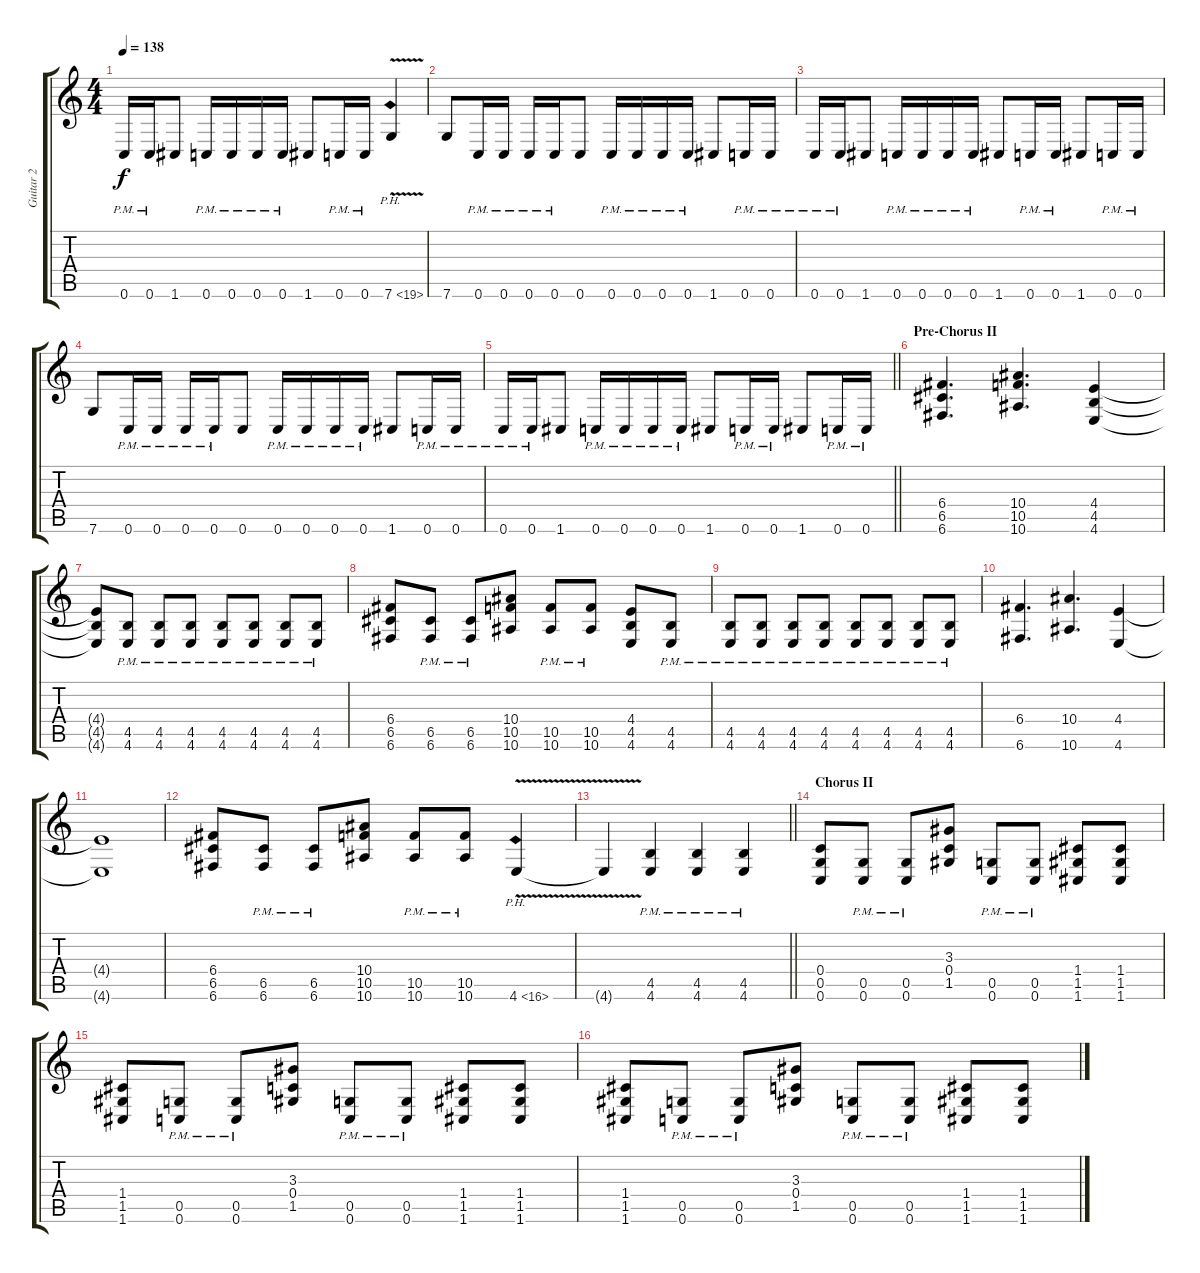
\track ("Guitar 2" "Guitar 2") {instrument overdrivenguitar}
\staff {score tabs}
\tuning (D4 A3 F3 C3 G2 C2) {hide}
\ts (4 4)
\tempo 138
\clef g2
\ks c
0.6{pm}.16{dy f} 0.6{pm}.16 1.6.8 0.6{pm}.16 0.6{pm}.16 0.6{pm}.16 0.6{pm}.16 1.6.8 0.6{pm}.16 0.6{pm}.16 7.6{ph 12 v}.4{instrument guitarharmonics} |
7.6.8{instrument overdrivenguitar} 0.6{pm}.16 0.6{pm}.16 0.6{pm}.16 0.6{pm}.16 0.6.8 0.6{pm}.16 0.6{pm}.16 0.6{pm}.16 0.6{pm}.16 1.6.8 0.6{pm}.16 0.6{pm}.16 |
0.6{pm}.16 0.6{pm}.16 1.6.8 0.6{pm}.16 0.6{pm}.16 0.6{pm}.16 0.6{pm}.16 1.6.8 0.6{pm}.16 0.6{pm}.16 1.6.8 0.6{pm}.16 0.6{pm}.16 |
7.6.8 0.6{pm}.16 0.6{pm}.16 0.6{pm}.16 0.6{pm}.16 0.6.8 0.6{pm}.16 0.6{pm}.16 0.6{pm}.16 0.6{pm}.16 1.6.8 0.6{pm}.16 0.6{pm}.16 |
\barLineRight lightlight
0.6{pm}.16 0.6{pm}.16 1.6.8 0.6{pm}.16 0.6{pm}.16 0.6{pm}.16 0.6{pm}.16 1.6.8 0.6{pm}.16 0.6{pm}.16 1.6.8 0.6{pm}.16 0.6{pm}.16 |
\section ("" "Pre-Chorus II")
(6.4 6.5 6.6).4{d} (10.4 10.5 10.6).4{d} (4.4 4.5 4.6).4 |
(4.4{t} 4.5{t} 4.6{t}).8 (4.5{pm} 4.6{pm}).8 (4.5{pm} 4.6{pm}).8 (4.5{pm} 4.6{pm}).8 (4.5{pm} 4.6{pm}).8 (4.5{pm} 4.6{pm}).8 (4.5{pm} 4.6{pm}).8 (4.5{pm} 4.6{pm}).8 |
(6.4 6.5 6.6).8 (6.5{pm} 6.6{pm}).8 (6.5{pm} 6.6{pm}).8 (10.4 10.5 10.6).8 (10.5{pm} 10.6{pm}).8 (10.5{pm} 10.6{pm}).8 (4.4 4.5 4.6).8 (4.5{pm} 4.6{pm}).8 |
(4.5{pm} 4.6{pm}).8 (4.5{pm} 4.6{pm}).8 (4.5{pm} 4.6{pm}).8 (4.5{pm} 4.6{pm}).8 (4.5{pm} 4.6{pm}).8 (4.5{pm} 4.6{pm}).8 (4.5{pm} 4.6{pm}).8 (4.5{pm} 4.6{pm}).8 |
(6.4 6.6).4{d} (10.4 10.6).4{d} (4.4 4.6).4 |
(4.4{t} 4.6{t}).1 |
(6.4 6.5 6.6).8 (6.5{pm} 6.6{pm}).8 (6.5{pm} 6.6{pm}).8 (10.4 10.5 10.6).8 (10.5{pm} 10.6{pm}).8 (10.5{pm} 10.6{pm}).8 4.6{ph 12 v}.4{instrument guitarharmonics} |
\barLineRight lightlight
4.6{t}.4 (4.5{pm} 4.6{pm}).4{instrument overdrivenguitar} (4.5{pm} 4.6{pm}).4 (4.5{pm} 4.6{pm}).4 |
\section ("" "Chorus II")
(0.4 0.5 0.6).8 (0.5{pm} 0.6{pm}).8 (0.5{pm} 0.6{pm}).8 (3.3 0.4 1.5).8 (0.5{pm} 0.6{pm}).8 (0.5{pm} 0.6{pm}).8 (1.4 1.5 1.6).8 (1.4 1.5 1.6).8 |
(1.4 1.5 1.6).8 (0.5{pm} 0.6{pm}).8 (0.5{pm} 0.6{pm}).8 (3.3 0.4 1.5).8 (0.5{pm} 0.6{pm}).8 (0.5{pm} 0.6{pm}).8 (1.4 1.5 1.6).8 (1.4 1.5 1.6).8 |
(1.4 1.5 1.6).8 (0.5{pm} 0.6{pm}).8 (0.5{pm} 0.6{pm}).8 (3.3 0.4 1.5).8 (0.5{pm} 0.6{pm}).8 (0.5{pm} 0.6{pm}).8 (1.4 1.5 1.6).8 (1.4 1.5 1.6).8
